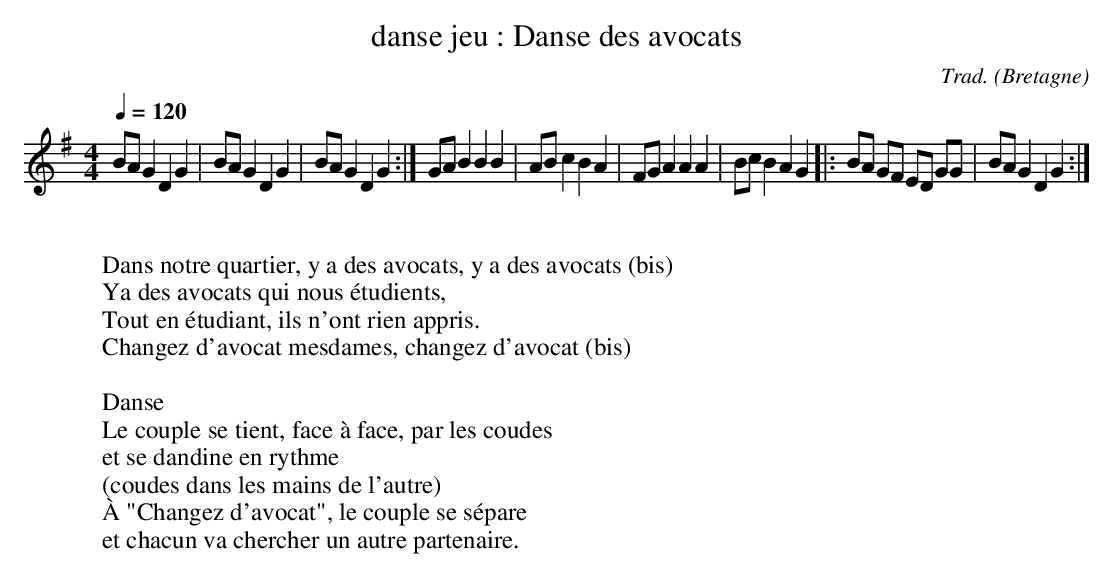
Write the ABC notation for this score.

X:1
T:danse jeu : Danse des avocats
C:Trad.
O:Bretagne
M:4/4
L:1/8
Q:1/4=120
K:G
BA G2 D2 G2 | BA G2 D2 G2 | BA G2 D2 G2 :|\
GA B2 B2 B2 | AB c2 B2 A2 | FG A2 A2 A2 | Bc B2 A2 G2 |:\
BA GF ED GG | BA G2 D2 G2 :|
W:
W:Dans notre quartier, y a des avocats, y a des avocats (bis)
W:Ya des avocats qui nous étudients,
W:Tout en étudiant, ils n'ont rien appris.
W:Changez d'avocat mesdames, changez d'avocat (bis)
W:
W:Danse
W:Le couple se tient, face à face, par les coudes
W:et se dandine en rythme
W:(coudes dans les mains de l'autre)
W:À "Changez d'avocat", le couple se sépare
W:et chacun va chercher un autre partenaire.
